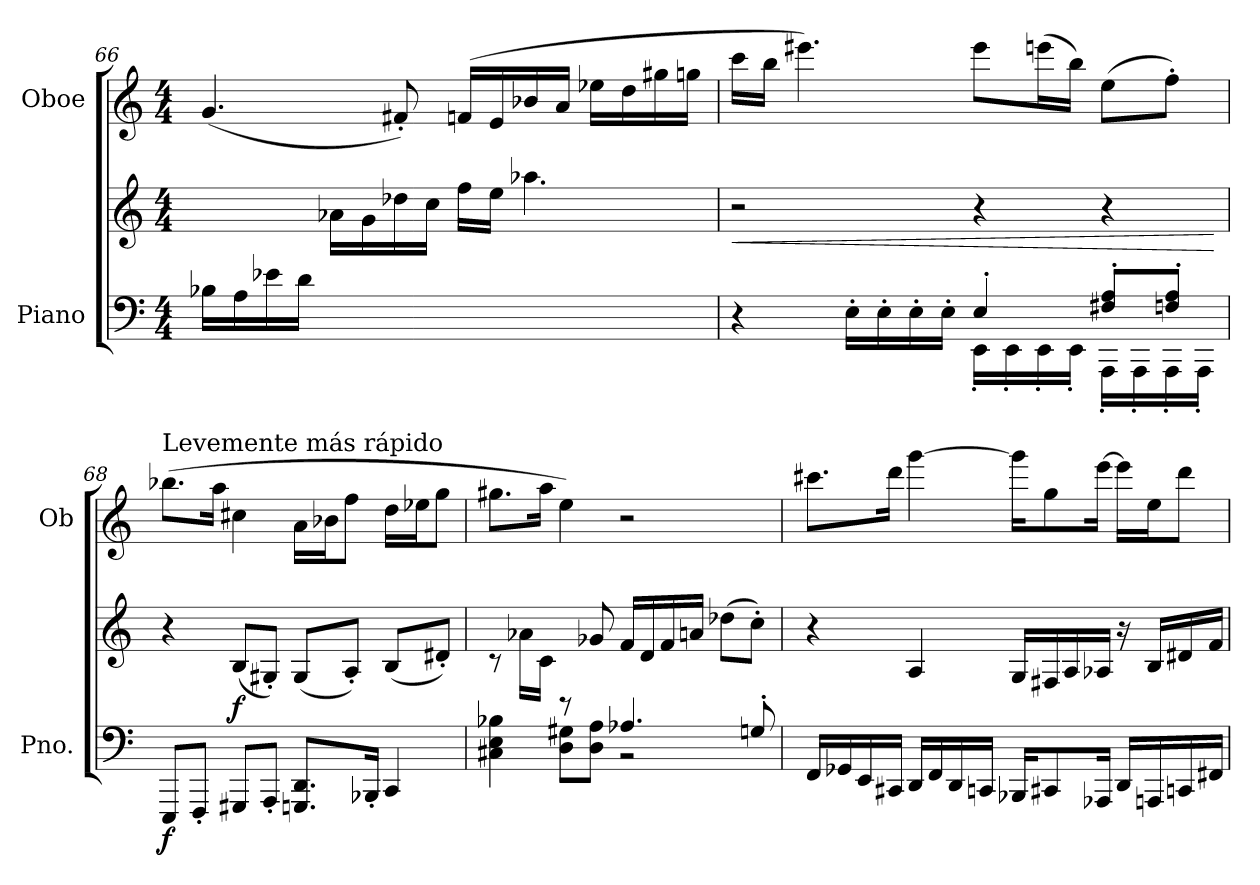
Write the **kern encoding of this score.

**kern	**kern	**dynam	**kern
*part2	*part2	*part2	*part1
*staff3	*staff2	*staff2/3	*staff1
*I"Piano	*	*	*I"Oboe
*I'Pno.	*	*	*I'Ob
*clefF4	*clefG2	*	*clefG2
*k[]	*k[]	*	*k[]
*M4/4	*M4/4	*	*M4/4
=66	=66	=66	=66
*	*^	*	*
(>16B-X\LL	1ryy	4ryy	.	(<4.g/
16A\	.	.	.	.
16e-X\	.	.	.	.
16d\JJ	.	.	.	.
2.ryy	.	16a-X\LL	.	.
.	.	16g\	.	.
.	.	16dd-X\	.	8f#X'/)
.	.	16cc\JJ	.	.
.	.	16ff\LL	.	(>16fn/LL
.	.	16ee\JJ	.	16e/
.	.	4.aa-X\)	.	16b-X/
.	.	.	.	16a/JJ
.	.	.	.	16ee-X\LL
.	.	.	.	16dd\
.	.	.	.	16gg#X\
.	.	.	.	16ggn\JJ
*	*v	*v	*	*
!!LO:LB:g=z
=67	=67	=67	=67
*^	*	*	*
!	!	!	!LO:HP:b	!
4r	2ryy	2r	<	16ccc\LL
.	.	.	.	16bb\JJ
.	.	.	.	4.eee#X\)
16E'\LL	.	.	.	.
16E'\	.	.	.	.
16E'\	.	.	.	.
16E'\JJ	.	.	.	.
4E'/	16EE'\LL	4r	.	8eee#\L
.	16EE'\	.	.	.
.	16EE'\	.	.	(>16eeen\L
.	16EE'\JJ	.	.	16bb\JJ)
8F#X/' 8A/'L	16AAA'\LL	4r	.	(>8ee\L
.	16AAA'\	.	.	.
8Fn/' 8A/'J	16AAA'\	.	.	8ff'\J)
.	16AAA'\JJ	.	.	.
*v	*v	*	*	*
.	.	[	.
=68	=68	=68	=68
!	!	!	!LO:TX:a:t=Levemente más rápido
!	!	!LO:DY:b=2	!
8EEE/L	4r	f	(>8.bb-X\L
8FFF'/J	.	.	.
.	.	.	16aa\Jk
!	!	!LO:DY:b	!
8GGG#X/L	(<8B/L	f	4cc#X\
8AAA'/J	8G#X'/J)	.	.
8.GGGn/ 8.DD/L	(<8G#/L	.	16a\LL
.	.	.	16b-X\J
.	8A'/J)	.	8ff\J
16BBB-X'/Jk	.	.	.
4CC/	(<8B/L	.	16dd\LL
.	.	.	16ee-X\J
.	8d#X'/J)	.	8gg\J
=69	=69	=69	=69
*^	*^	*	*
8rff	4C#X\ 4E\ 4B-X\	2ryy	8ryy	.	8.gg#X\L
8ryy	.	.	16a-X\LL	.	.
.	.	.	16c\JJ	.	16aa\Jk
8r	8D\ 8G#X\L	.	8ryy	.	4ee\)
8ryy	8D\ 8A\J	.	8g-X/	.	.
4.A-X/	2r	16f/LL	2ryy	.	2r
.	.	16d/	.	.	.
.	.	16f/	.	.	.
.	.	16a/JJ	.	.	.
.	.	(>8dd-X\L	.	.	.
8Gn'/	.	8cc'\J)	.	.	.
*v	*v	*	*	*	*
*	*v	*v	*	*
!!LO:LB:g=z
=70	=70	=70	=70
16FF/LL	4r	.	8.ccc#X\L
16GG-X/	.	.	.
16EE/	.	.	.
16CC#X/JJ	.	.	16ddd\Jk
16DD/LL	4A/	.	[4ggg\
16FF/	.	.	.
16DD/	.	.	.
16CCn/JJ	.	.	.
16BBB-X/KL	16G/LL	.	16ggg\KL]
8CC#X/	16F#X/	.	8gg\
.	16A/	.	.
16AAA-X/Jk	16A-X/JJ	.	[16eee\Jk
16DD/LL	16r	.	16eee\LL]
16AAAn/	16B/LL	.	16ee\J
16CCn/	16d#X/	.	8ddd\J
16FF#X/JJ	16f/JJ	.	.
=	=	=	=
*-	*-	*-	*-
